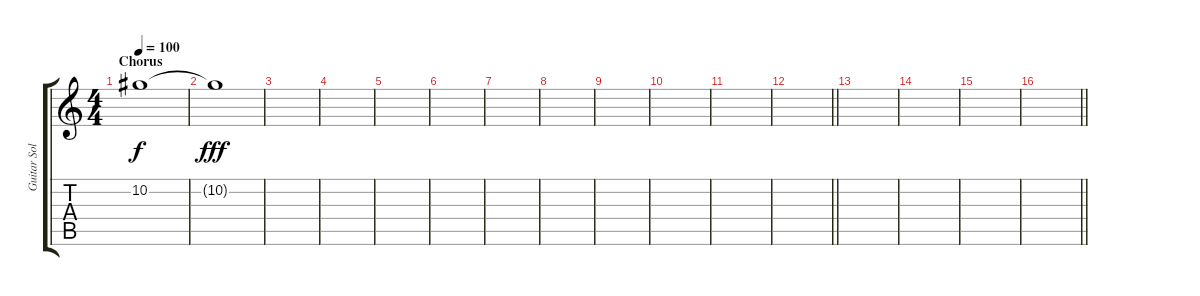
\track ("Guitar Solo" "Guitar Sol") {instrument distortionguitar}
\staff {score tabs}
\tuning (Eb4 Bb3 Gb3 Db3 Ab2 Eb2) {hide}
\ts (4 4)
\section ("" "Chorus")
\tempo 100
\clef g2
\ks c
10.2.1{dy f volume 0} |
10.2{t}.1{dy fff} |
|
|
|
|
|
|
|
|
|
\barLineRight lightlight
|
|
|
|
\barLineRight lightlight
